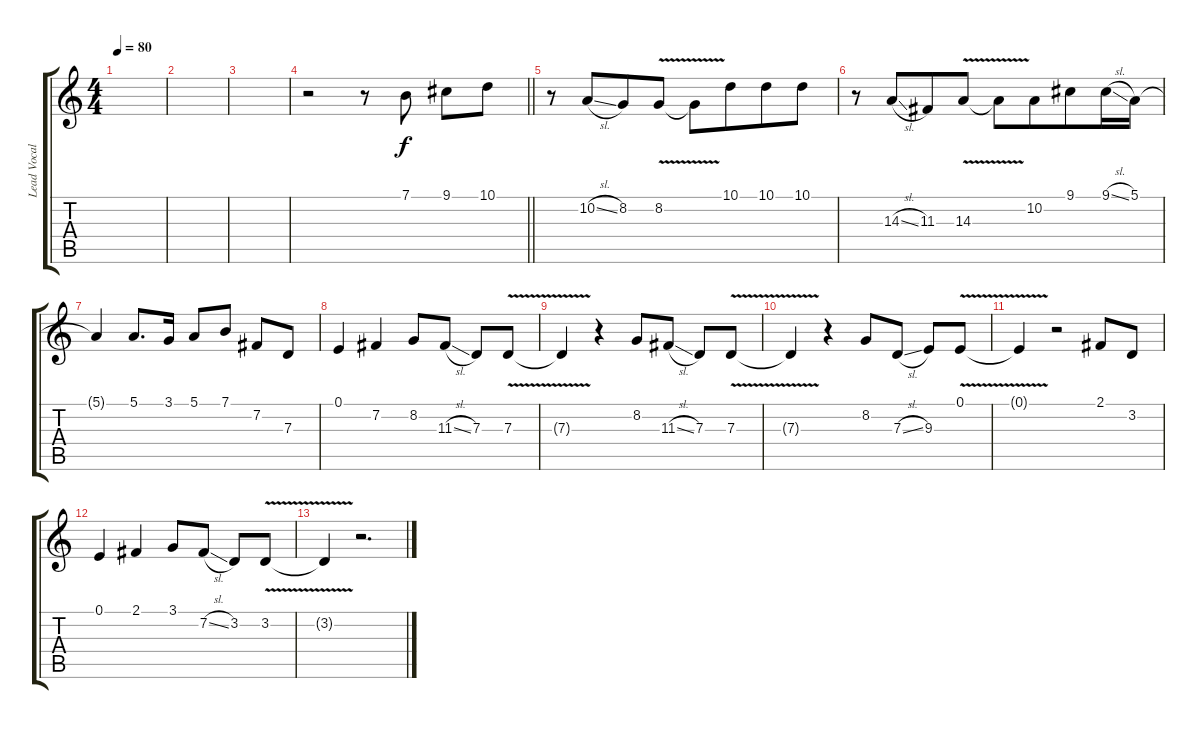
\track ("Lead Vocals" "Lead Vocal") {instrument flute}
\staff {score tabs}
\tuning (E4 B3 G3 D3 A2 E2) {hide}
\ts (4 4)
\tempo 80
\clef g2
\ks c
|
|
|
\barLineRight lightlight
r.2 r.8 7.1.8 9.1.8 10.1.8 |
r.8 10.2{sl}.8{beam merge} 8.2.8 8.2{v}.8 8.2{t}.8 10.1.8{beam merge} 10.1.8 10.1.8 |
r.8 14.3{sl}.8{beam merge} 11.3.8 14.3{v}.8 14.3{t}.8 10.2.8{beam merge} 9.1.8 9.1{sl}.16 5.1.16 |
5.1{t}.4 5.1.8{d} 3.1.16 5.1.8 7.1.8 7.2.8 7.3.8 |
0.1.4 7.2.4 8.2.8 11.3{sl}.8 7.3.8 7.3{v}.8 |
7.3{t}.4 r.4 8.2.8 11.3{sl}.8 7.3.8 7.3{v}.8 |
7.3{t}.4 r.4 8.2.8 7.3{sl}.8 9.3.8 0.1{v}.8 |
0.1{t}.4 r.2 2.1.8 3.2.8 |
0.1.4 2.1.4 3.1.8 7.2{sl}.8 3.2.8 3.2{v}.8 |
3.2{t}.4 r.2{d}
